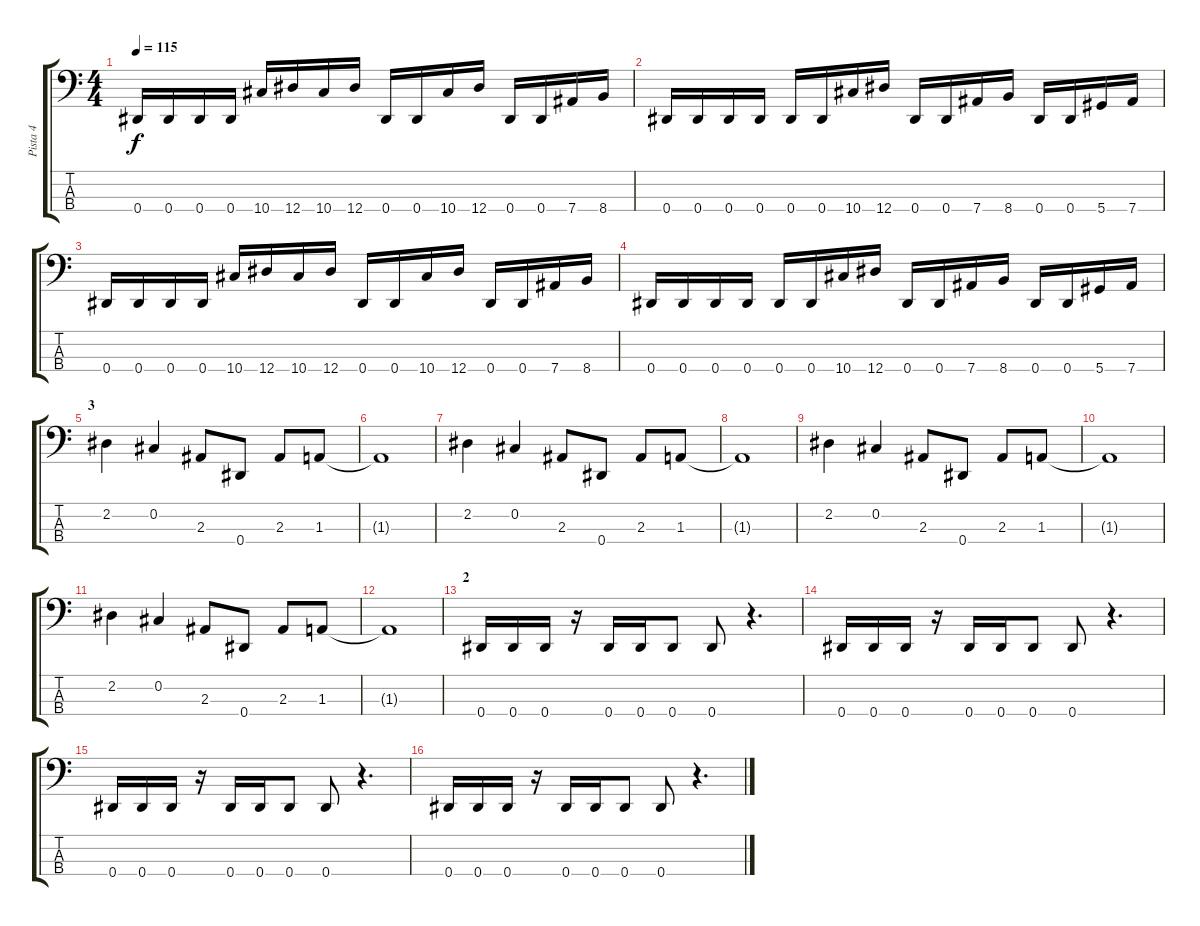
\track ("Pista 4" "Pista 4") {instrument electricbasspick}
\staff {score tabs}
\tuning (Gb2 Db2 Ab1 Eb1) {hide}
\ts (4 4)
\tempo 115
\clef f4
\ks c
0.4.16{dy f} 0.4.16 0.4.16 0.4.16 10.4.16 12.4.16 10.4.16 12.4.16 0.4.16 0.4.16 10.4.16 12.4.16 0.4.16 0.4.16 7.4.16 8.4.16 |
0.4.16 0.4.16 0.4.16 0.4.16 0.4.16 0.4.16 10.4.16 12.4.16 0.4.16 0.4.16 7.4.16 8.4.16 0.4.16 0.4.16 5.4.16 7.4.16 |
0.4.16 0.4.16 0.4.16 0.4.16 10.4.16 12.4.16 10.4.16 12.4.16 0.4.16 0.4.16 10.4.16 12.4.16 0.4.16 0.4.16 7.4.16 8.4.16 |
0.4.16 0.4.16 0.4.16 0.4.16 0.4.16 0.4.16 10.4.16 12.4.16 0.4.16 0.4.16 7.4.16 8.4.16 0.4.16 0.4.16 5.4.16 7.4.16 |
\section ("" "3")
2.2.4 0.2.4 2.3.8 0.4.8 2.3.8 1.3.8 |
1.3{t}.1 |
2.2.4 0.2.4 2.3.8 0.4.8 2.3.8 1.3.8 |
1.3{t}.1 |
2.2.4 0.2.4 2.3.8 0.4.8 2.3.8 1.3.8 |
1.3{t}.1 |
2.2.4 0.2.4 2.3.8 0.4.8 2.3.8 1.3.8 |
1.3{t}.1 |
\section ("" "2")
0.4.16 0.4.16 0.4.16 r.16 0.4.16 0.4.16 0.4.8 0.4.8 r.4{d} |
0.4.16 0.4.16 0.4.16 r.16 0.4.16 0.4.16 0.4.8 0.4.8 r.4{d} |
0.4.16 0.4.16 0.4.16 r.16 0.4.16 0.4.16 0.4.8 0.4.8 r.4{d} |
0.4.16 0.4.16 0.4.16 r.16 0.4.16 0.4.16 0.4.8 0.4.8 r.4{d}
